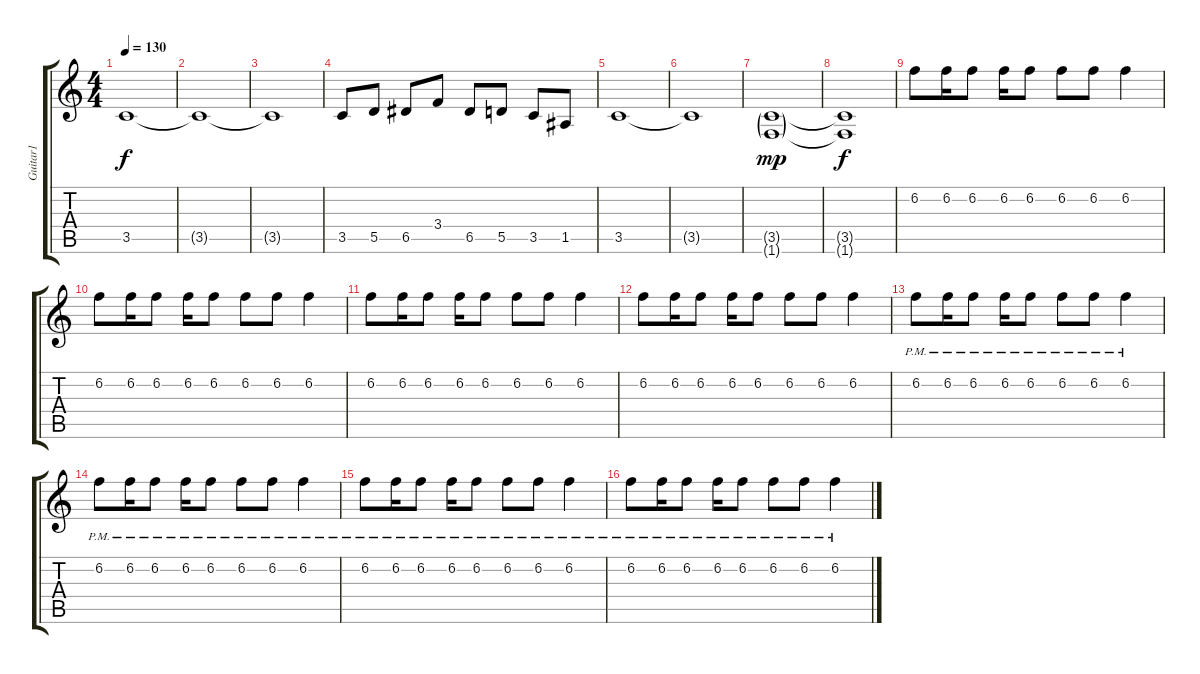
\track ("Guitar1" "Guitar1") {instrument distortionguitar}
\staff {score tabs}
\tuning (E4 B3 G3 D3 A2 E2) {hide}
\ts (4 4)
\tempo 130
\clef g2
\ks c
3.5.1{dy f} |
3.5{t}.1 |
3.5{t}.1 |
3.5.8 5.5.8 6.5.8 3.4.8 6.5.8 5.5.8 3.5.8 1.5.8 |
3.5.1 |
3.5{t}.1 |
(3.5{g} 1.6{g}).1{dy mp} |
(3.5{t} 1.6{t}).1{dy f} |
6.2.8{balance 16} 6.2.16 6.2.8 6.2.16 6.2.8 6.2.8 6.2.8 6.2.4 |
6.2.8{balance 0} 6.2.16 6.2.8 6.2.16 6.2.8 6.2.8 6.2.8 6.2.4 |
6.2.8{balance 16} 6.2.16 6.2.8 6.2.16 6.2.8 6.2.8 6.2.8 6.2.4 |
6.2.8{balance 0} 6.2.16 6.2.8 6.2.16 6.2.8 6.2.8 6.2.8 6.2.4 |
6.2{pm}.8 6.2{pm}.16 6.2{pm}.8 6.2{pm}.16 6.2{pm}.8 6.2{pm}.8 6.2{pm}.8 6.2{pm}.4 |
6.2{pm}.8 6.2{pm}.16 6.2{pm}.8 6.2{pm}.16 6.2{pm}.8 6.2{pm}.8 6.2{pm}.8 6.2{pm}.4 |
6.2{pm}.8 6.2{pm}.16 6.2{pm}.8 6.2{pm}.16 6.2{pm}.8 6.2{pm}.8 6.2{pm}.8 6.2{pm}.4 |
6.2{pm}.8 6.2{pm}.16 6.2{pm}.8 6.2{pm}.16 6.2{pm}.8 6.2{pm}.8 6.2{pm}.8 6.2{pm}.4
